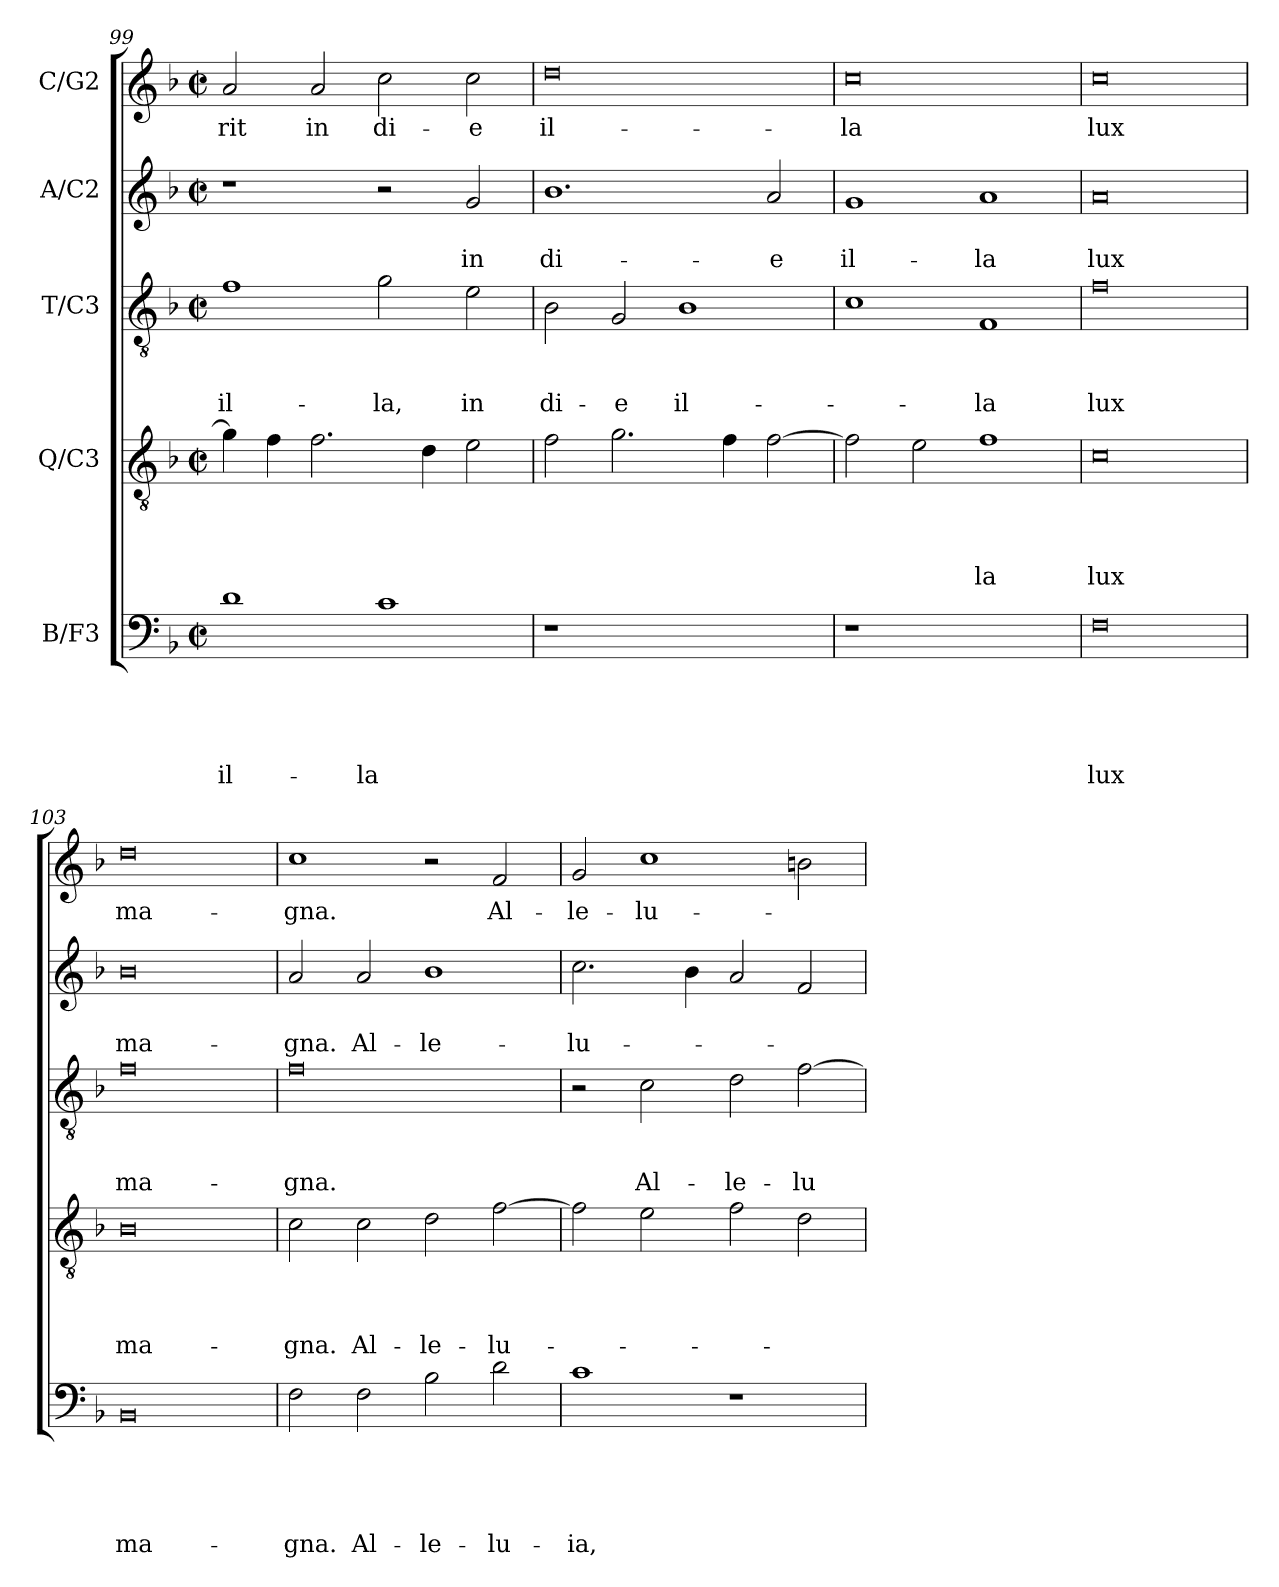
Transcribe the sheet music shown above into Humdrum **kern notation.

**kern	**text	**text	**text	**text	**text	**kern	**text	**text	**text	**text	**kern	**text	**text	**text	**kern	**text	**text	**kern	**text
*part5	*part5	*part5	*part5	*part5	*part5	*part4	*part4	*part4	*part4	*part4	*part3	*part3	*part3	*part3	*part2	*part2	*part2	*part1	*part1
*staff5	*staff5	*staff5	*staff5	*staff5	*staff5	*staff4	*staff4	*staff4	*staff4	*staff4	*staff3	*staff3	*staff3	*staff3	*staff2	*staff2	*staff2	*staff1	*staff1
*I"B/F3	*	*	*	*	*	*I"Q/C3	*	*	*	*	*I"T/C3	*	*	*	*I"A/C2	*	*	*I"C/G2	*
*clefF4	*	*	*	*	*	*clefGv2	*	*	*	*	*clefGv2	*	*	*	*clefG2	*	*	*clefG2	*
*k[b-]	*	*	*	*	*	*k[b-]	*	*	*	*	*k[b-]	*	*	*	*k[b-]	*	*	*k[b-]	*
*F:	*	*	*	*	*	*F:	*	*	*	*	*F:	*	*	*	*F:	*	*	*F:	*
*M2/2	*	*	*	*	*	*M2/2	*	*	*	*	*M2/2	*	*	*	*M2/2	*	*	*M2/2	*
*met(c|)	*	*	*	*	*	*met(c|)	*	*	*	*	*met(c|)	*	*	*	*met(c|)	*	*	*met(c|)	*
=99	=99	=99	=99	=99	=99	=99	=99	=99	=99	=99	=99	=99	=99	=99	=99	=99	=99	=99	=99
!	!	!	!	!	!LO:LY:b	!	!	!	!	!	!	!	!	!LO:LY:b	!	!	!	!	!LO:LY:b
1d	.	.	.	.	il-	4g\]	.	.	.	.	1f	.	.	il-	1r	.	.	2a/	-rit
.	.	.	.	.	.	4f\	.	.	.	.	.	.	.	.	.	.	.	.	.
!	!	!	!	!	!	!	!	!	!	!	!	!	!	!	!	!	!	!	!LO:LY:b
.	.	.	.	.	.	2.f\	.	.	.	.	.	.	.	.	.	.	.	2a/	in
!	!	!	!	!	!LO:LY:b	!	!	!	!	!	!	!	!	!LO:LY:b	!	!	!	!	!LO:LY:b
1c	.	.	.	.	-la	.	.	.	.	.	2g\	.	.	-la,	2r	.	.	2cc\	di-
.	.	.	.	.	.	4d\	.	.	.	.	.	.	.	.	.	.	.	.	.
!	!	!	!	!	!	!	!	!	!	!	!	!	!	!LO:LY:b	!	!	!LO:LY:b	!	!LO:LY:b
.	.	.	.	.	.	2e\	.	.	.	.	2e\	.	.	in	2g/	.	in	2cc\	-e
=100	=100	=100	=100	=100	=100	=100	=100	=100	=100	=100	=100	=100	=100	=100	=100	=100	=100	=100	=100
!	!	!	!	!	!	!	!	!	!	!	!	!	!	!LO:LY:b	!	!	!LO:LY:b	!	!LO:LY:b
1r	.	.	.	.	.	2f\	.	.	.	.	2B-\	.	.	di-	1.b-	.	di-	0dd	il-
!	!	!	!	!	!	!	!	!	!	!	!	!	!	!LO:LY:b	!	!	!	!	!
.	.	.	.	.	.	2.g\	.	.	.	.	2G/	.	.	-e	.	.	.	.	.
!	!	!	!	!	!	!	!	!	!	!	!	!	!	!LO:LY:b	!	!	!	!	!
1ryy	.	.	.	.	.	.	.	.	.	.	1B-	.	.	il-	.	.	.	.	.
.	.	.	.	.	.	4f\	.	.	.	.	.	.	.	.	.	.	.	.	.
!	!	!	!	!	!	!	!	!	!	!	!	!	!	!	!	!	!LO:LY:b	!	!
.	.	.	.	.	.	[2f\	.	.	.	.	.	.	.	.	2a/	.	-e	.	.
!!LO:PB:g=z
=101	=101	=101	=101	=101	=101	=101	=101	=101	=101	=101	=101	=101	=101	=101	=101	=101	=101	=101	=101
!	!	!	!	!	!	!	!	!	!	!	!	!	!	!	!	!	!LO:LY:b	!	!LO:LY:b
1r	.	.	.	.	.	2f\]	.	.	.	.	1c	.	.	.	1g	.	il-	0cc	-la
.	.	.	.	.	.	2e\	.	.	.	.	.	.	.	.	.	.	.	.	.
!	!	!	!	!	!	!	!	!	!	!LO:LY:b	!	!	!	!LO:LY:b	!	!	!LO:LY:b	!	!
1ryy	.	.	.	.	.	1f	.	.	.	-la	1F	.	.	-la	1a	.	-la	.	.
=102	=102	=102	=102	=102	=102	=102	=102	=102	=102	=102	=102	=102	=102	=102	=102	=102	=102	=102	=102
!	!	!	!	!	!LO:LY:b	!	!	!	!	!LO:LY:b	!	!	!	!LO:LY:b	!	!	!LO:LY:b	!	!LO:LY:b
0F	.	.	.	.	lux	0c	.	.	.	lux	0f	.	.	lux	0a	.	lux	0cc	lux
=103	=103	=103	=103	=103	=103	=103	=103	=103	=103	=103	=103	=103	=103	=103	=103	=103	=103	=103	=103
!	!	!	!	!	!LO:LY:b	!	!	!	!	!LO:LY:b	!	!	!	!LO:LY:b	!	!	!LO:LY:b	!	!LO:LY:b
0BB-	.	.	.	.	ma-	0B-	.	.	.	ma-	0f	.	.	ma-	0b-	.	ma-	0dd	ma-
=104	=104	=104	=104	=104	=104	=104	=104	=104	=104	=104	=104	=104	=104	=104	=104	=104	=104	=104	=104
!	!	!	!	!	!LO:LY:b	!	!	!	!	!LO:LY:b	!	!	!	!LO:LY:b	!	!	!LO:LY:b	!	!LO:LY:b
2F\	.	.	.	.	-gna.	2c\	.	.	.	-gna.	0f	.	.	-gna.	2a/	.	-gna.	1cc	-gna.
!	!	!	!	!	!LO:LY:b	!	!	!	!	!LO:LY:b	!	!	!	!	!	!	!LO:LY:b	!	!
2F\	.	.	.	.	Al-	2c\	.	.	.	Al-	.	.	.	.	2a/	.	Al-	.	.
!	!	!	!	!	!LO:LY:b	!	!	!	!	!LO:LY:b	!	!	!	!	!	!	!LO:LY:b	!	!
2B-\	.	.	.	.	-le-	2d\	.	.	.	-le-	.	.	.	.	1b-	.	-le-	2r	.
!	!	!	!	!	!LO:LY:b	!	!	!	!	!LO:LY:b	!	!	!	!	!	!	!	!	!LO:LY:b
2d\	.	.	.	.	-lu-	[2f\	.	.	.	-lu-	.	.	.	.	.	.	.	2f/	Al-
=105	=105	=105	=105	=105	=105	=105	=105	=105	=105	=105	=105	=105	=105	=105	=105	=105	=105	=105	=105
!	!	!	!	!	!LO:LY:b	!	!	!	!	!	!	!	!	!	!	!	!LO:LY:b	!	!LO:LY:b
1c	.	.	.	.	-ia,	2f\]	.	.	.	.	2r	.	.	.	2.cc\	.	-lu-	2g/	-le-
!	!	!	!	!	!	!	!	!	!	!	!	!	!	!LO:LY:b	!	!	!	!	!LO:LY:b
.	.	.	.	.	.	2e\	.	.	.	.	2c\	.	.	Al-	.	.	.	1cc	-lu-
.	.	.	.	.	.	.	.	.	.	.	.	.	.	.	4b-\	.	.	.	.
!	!	!	!	!	!	!	!	!	!	!	!	!	!	!LO:LY:b	!	!	!	!	!
1r	.	.	.	.	.	2f\	.	.	.	.	2d\	.	.	-le-	2a/	.	.	.	.
!	!	!	!	!	!	!	!	!	!	!	!	!	!	!LO:LY:b	!	!	!	!	!
.	.	.	.	.	.	2d\	.	.	.	.	[2f\	.	.	-lu-	2f/	.	.	2bn\	.
=	=	=	=	=	=	=	=	=	=	=	=	=	=	=	=	=	=	=	=
*-	*-	*-	*-	*-	*-	*-	*-	*-	*-	*-	*-	*-	*-	*-	*-	*-	*-	*-	*-
